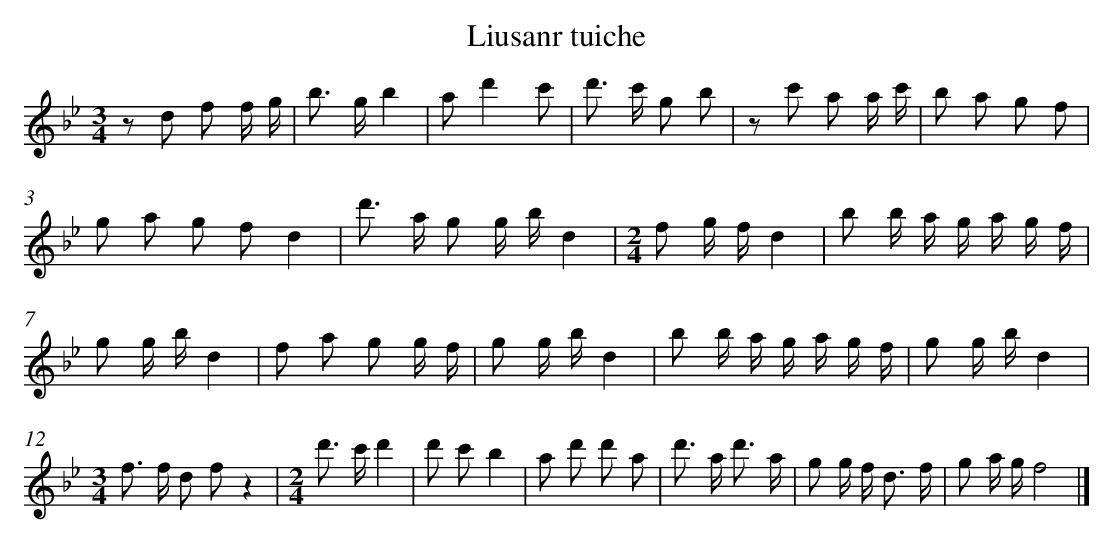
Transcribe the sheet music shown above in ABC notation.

X:1
T: Liusanr tuiche
L: 1/8
M: 3/4
K: Bb
z d f f/ g/ [I:setbarnb 1]|
b> gb2 |
ad'2c' |
d'> c' g b |
z c' a a/ c'/ |
b a g f |
g a g fd2 |
d'> a g g/ b/d2 |
[M:2/4]f g/ f/d2 |
b b/ a/ g/ a/ g/ f/ |
g g/ b/d2 |
f a g g/ f/ |
g g/ b/d2 |
b b/ a/ g/ a/ g/ f/ |
g g/ b/d2 |
[M:3/4]f> f d fz2 |
[M:2/4]d'> c'd'2 |
d' c'b2 |
a d' d' a |
d'> a d'3/ a/ |
g g/ f< d f/ |
g a/ g/f4 |]
